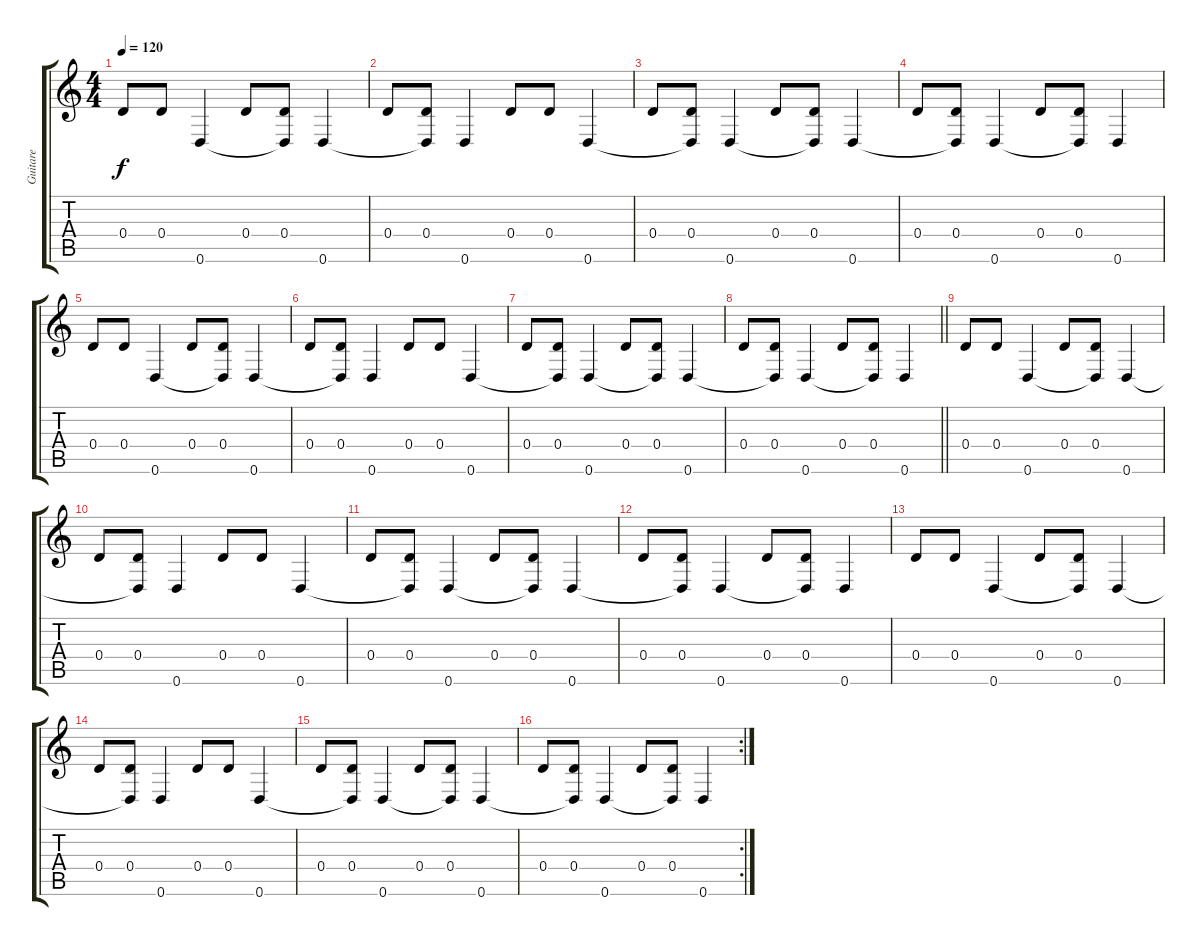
\track ("Guitare" "Guitare") {instrument acousticguitarsteel}
\staff {score tabs}
\tuning (E4 B3 G3 D3 A2 D2) {hide}
\ts (4 4)
\tempo 120
\clef g2
\ks c
0.4.8{dy f} 0.4.8 0.6.4 0.4.8 (0.4 0.6{t}).8 0.6.4 |
0.4.8 (0.4 0.6{t}).8 0.6.4 0.4.8 0.4.8 0.6.4 |
0.4.8 (0.4 0.6{t}).8 0.6.4 0.4.8 (0.4 0.6{t}).8 0.6.4 |
0.4.8 (0.4 0.6{t}).8 0.6.4 0.4.8 (0.4 0.6{t}).8 0.6.4 |
0.4.8 0.4.8 0.6.4 0.4.8 (0.4 0.6{t}).8 0.6.4 |
0.4.8 (0.4 0.6{t}).8 0.6.4 0.4.8 0.4.8 0.6.4 |
0.4.8 (0.4 0.6{t}).8 0.6.4 0.4.8 (0.4 0.6{t}).8 0.6.4 |
\barLineRight lightlight
0.4.8 (0.4 0.6{t}).8 0.6.4 0.4.8 (0.4 0.6{t}).8 0.6.4 |
0.4.8 0.4.8 0.6.4 0.4.8 (0.4 0.6{t}).8 0.6.4 |
0.4.8 (0.4 0.6{t}).8 0.6.4 0.4.8 0.4.8 0.6.4 |
0.4.8 (0.4 0.6{t}).8 0.6.4 0.4.8 (0.4 0.6{t}).8 0.6.4 |
0.4.8 (0.4 0.6{t}).8 0.6.4 0.4.8 (0.4 0.6{t}).8 0.6.4 |
0.4.8 0.4.8 0.6.4 0.4.8 (0.4 0.6{t}).8 0.6.4 |
0.4.8 (0.4 0.6{t}).8 0.6.4 0.4.8 0.4.8 0.6.4 |
0.4.8 (0.4 0.6{t}).8 0.6.4 0.4.8 (0.4 0.6{t}).8 0.6.4 |
\rc 2
0.4.8 (0.4 0.6{t}).8 0.6.4 0.4.8 (0.4 0.6{t}).8 0.6.4
